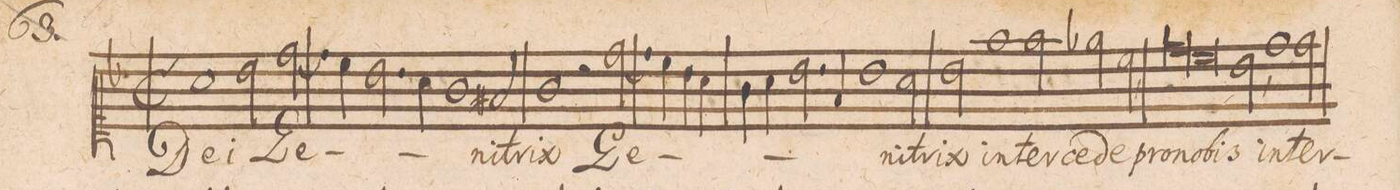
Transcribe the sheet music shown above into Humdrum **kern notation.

**kern	**text
*I"CANTVS.	*
*clefC1	*
*k[b-]	*
*met(C|)	*
*M2/1	*
1a	De-
2b-\	-i
[<2dd\	Ge-
=71-	=71-
4dd\]	.
4cc\	.
2.b-\	.
4a\	.
1g\	.
=72-	=72-
2f#X/	-ni-
1g	-trix
=73-	=73-
2r	.
[<2dd\	Ge-
4dd\]	.
4cc\	.
4b-\	.
4a\	.
=74-	=74-
4g\	.
4a\	.
2.b-\	.
4fny/	.
1b-\	.
=75-	=75-
2a\	-ni-
2b-\	-trix
1ff\	in-
=76-	=76-
2ff\	-ter-
2ee-X\	-ce-
2cc,\	-de
=77-	=77-
*lig	*
1dd	pro
1cc	no-
*Xlig	*
=78-	=78-
2b-,\	-bis
1dd	in-
2dd\	-ter-
=79-	=79-
*-	*-
